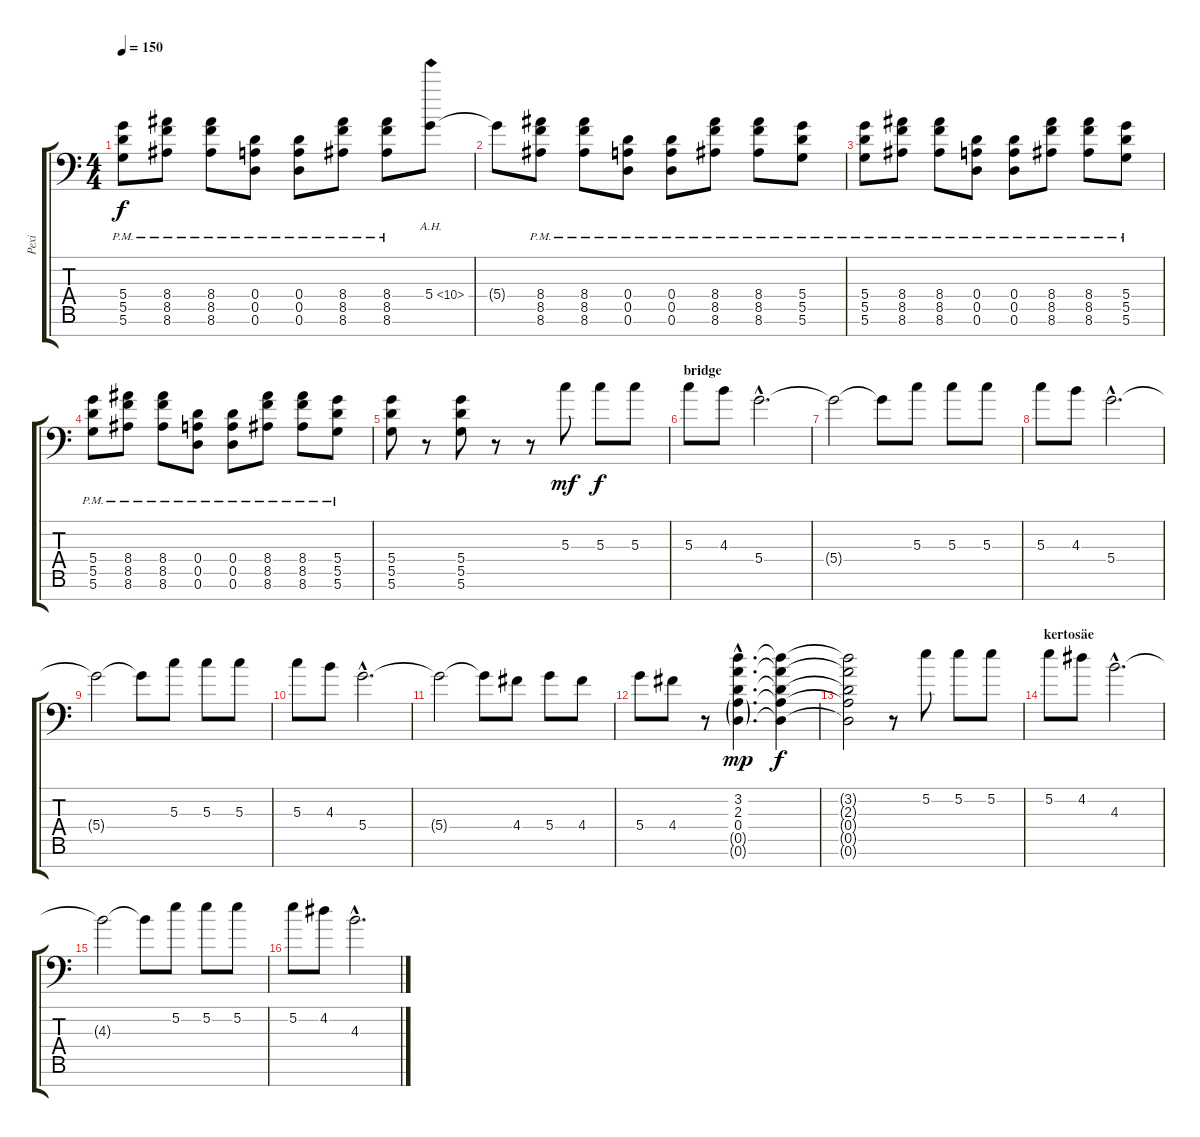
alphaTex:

\track ("Pexi" "Pexi") {instrument distortionguitar}
\staff {score tabs}
\tuning (E4 B3 G3 D3 A2 D2 A1) {hide}
\ts (4 4)
\tempo 150
\clef f4
\ks c
(5.4{pm} 5.5{pm} 5.6{pm}).8{dy f} (8.4{pm} 8.5{pm} 8.6{pm}).8 (8.4{pm} 8.5{pm} 8.6{pm}).8 (0.4{pm} 0.5{pm} 0.6{pm}).8 (0.4{pm} 0.5{pm} 0.6{pm}).8 (8.4{pm} 8.5{pm} 8.6{pm}).8 (8.4{pm} 8.5{pm} 8.6{pm}).8 5.4{ah 5}.8 |
5.4{t}.8 (8.4{pm} 8.5{pm} 8.6{pm}).8 (8.4{pm} 8.5{pm} 8.6{pm}).8 (0.4{pm} 0.5{pm} 0.6{pm}).8 (0.4{pm} 0.5{pm} 0.6{pm}).8 (8.4{pm} 8.5{pm} 8.6{pm}).8 (8.4{pm} 8.5{pm} 8.6{pm}).8 (5.4{pm} 5.5{pm} 5.6{pm}).8 |
(5.4{pm} 5.5{pm} 5.6{pm}).8 (8.4{pm} 8.5{pm} 8.6{pm}).8 (8.4{pm} 8.5{pm} 8.6{pm}).8 (0.4{pm} 0.5{pm} 0.6{pm}).8 (0.4{pm} 0.5{pm} 0.6{pm}).8 (8.4{pm} 8.5{pm} 8.6{pm}).8 (8.4{pm} 8.5{pm} 8.6{pm}).8 (5.4{pm} 5.5{pm} 5.6{pm}).8 |
(5.4{pm} 5.5{pm} 5.6{pm}).8 (8.4{pm} 8.5{pm} 8.6{pm}).8 (8.4{pm} 8.5{pm} 8.6{pm}).8 (0.4{pm} 0.5{pm} 0.6{pm}).8 (0.4{pm} 0.5{pm} 0.6{pm}).8 (8.4{pm} 8.5{pm} 8.6{pm}).8 (8.4{pm} 8.5{pm} 8.6{pm}).8 (5.4{pm} 5.5{pm} 5.6{pm}).8 |
(5.4 5.5 5.6).8 r.8 (5.4 5.5 5.6).8 r.8 r.8 5.3.8{dy mf} 5.3.8{dy f} 5.3.8 |
\section ("" "bridge")
5.3.8 4.3.8 5.4{hac}.2{d} |
5.4{t}.2 5.4{t}.8 5.3.8 5.3.8 5.3.8 |
5.3.8 4.3.8 5.4{hac}.2{d} |
5.4{t}.2 5.4{t}.8 5.3.8 5.3.8 5.3.8 |
5.3.8 4.3.8 5.4{hac}.2{d} |
5.4{t}.2 5.4{t}.8 4.4.8 5.4.8 4.4.8 |
5.4.8 4.4.8 r.8 (3.2{hac} 2.3{hac} 0.4{hac} 0.5{g hac} 0.6{g hac}).4{d dy mp} (3.2{t} 2.3{t} 0.4{t} 0.5{t} 0.6{t}).4{dy f} |
(3.2{t} 2.3{t} 0.4{t} 0.5{t} 0.6{t}).2 r.8 5.2.8 5.2.8 5.2.8 |
\section ("" "kertosäe")
5.2.8 4.2.8 4.3{hac}.2{d} |
4.3{t}.2 4.3{t}.8 5.2.8 5.2.8 5.2.8 |
5.2.8 4.2.8 4.3{hac}.2{d}
